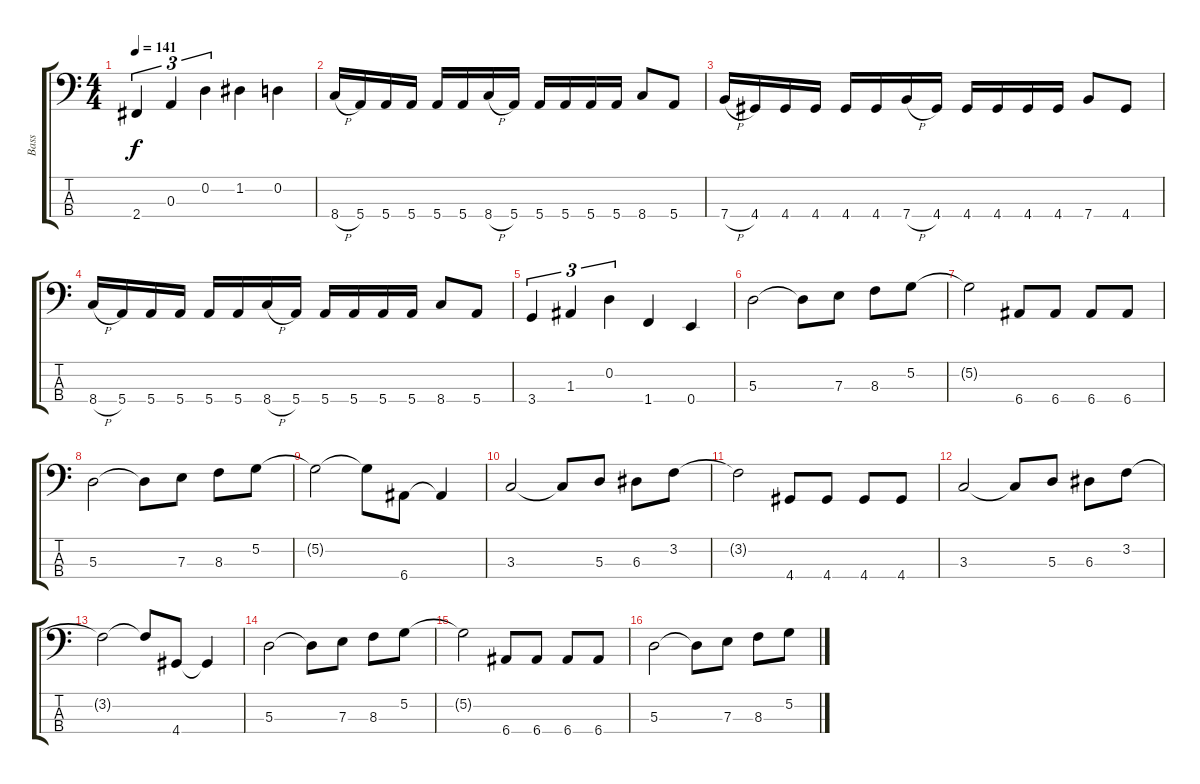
\track ("Bass" "Bass") {instrument electricbasspick}
\staff {score tabs}
\tuning (G2 D2 A1 E1) {hide}
\ts (4 4)
\tempo 141
\clef f4
\ks c
2.4.4{tu (3 2) dy f} 0.3.4{tu (3 2)} 0.2.4{tu (3 2)} 1.2.4 0.2.4 |
8.4{h}.16 5.4.16 5.4.16 5.4.16 5.4.16 5.4.16 8.4{h}.16 5.4.16 5.4.16 5.4.16 5.4.16 5.4.16 8.4.8 5.4.8 |
7.4{h}.16 4.4.16 4.4.16 4.4.16 4.4.16 4.4.16 7.4{h}.16 4.4.16 4.4.16 4.4.16 4.4.16 4.4.16 7.4.8 4.4.8 |
8.4{h}.16 5.4.16 5.4.16 5.4.16 5.4.16 5.4.16 8.4{h}.16 5.4.16 5.4.16 5.4.16 5.4.16 5.4.16 8.4.8 5.4.8 |
3.4.4{tu (3 2)} 1.3.4{tu (3 2)} 0.2.4{tu (3 2)} 1.4.4 0.4.4 |
5.3.2 5.3{t}.8 7.3.8 8.3.8 5.2.8 |
5.2{t}.2 6.4.8 6.4.8 6.4.8 6.4.8 |
5.3.2 5.3{t}.8 7.3.8 8.3.8 5.2.8 |
5.2{t}.2 5.2{t}.8 6.4.8 6.4{t}.4 |
3.3.2 3.3{t}.8 5.3.8 6.3.8 3.2.8 |
3.2{t}.2 4.4.8 4.4.8 4.4.8 4.4.8 |
3.3.2 3.3{t}.8 5.3.8 6.3.8 3.2.8 |
3.2{t}.2 3.2{t}.8 4.4.8 4.4{t}.4 |
5.3.2 5.3{t}.8 7.3.8 8.3.8 5.2.8 |
5.2{t}.2 6.4.8 6.4.8 6.4.8 6.4.8 |
5.3.2 5.3{t}.8 7.3.8 8.3.8 5.2.8
